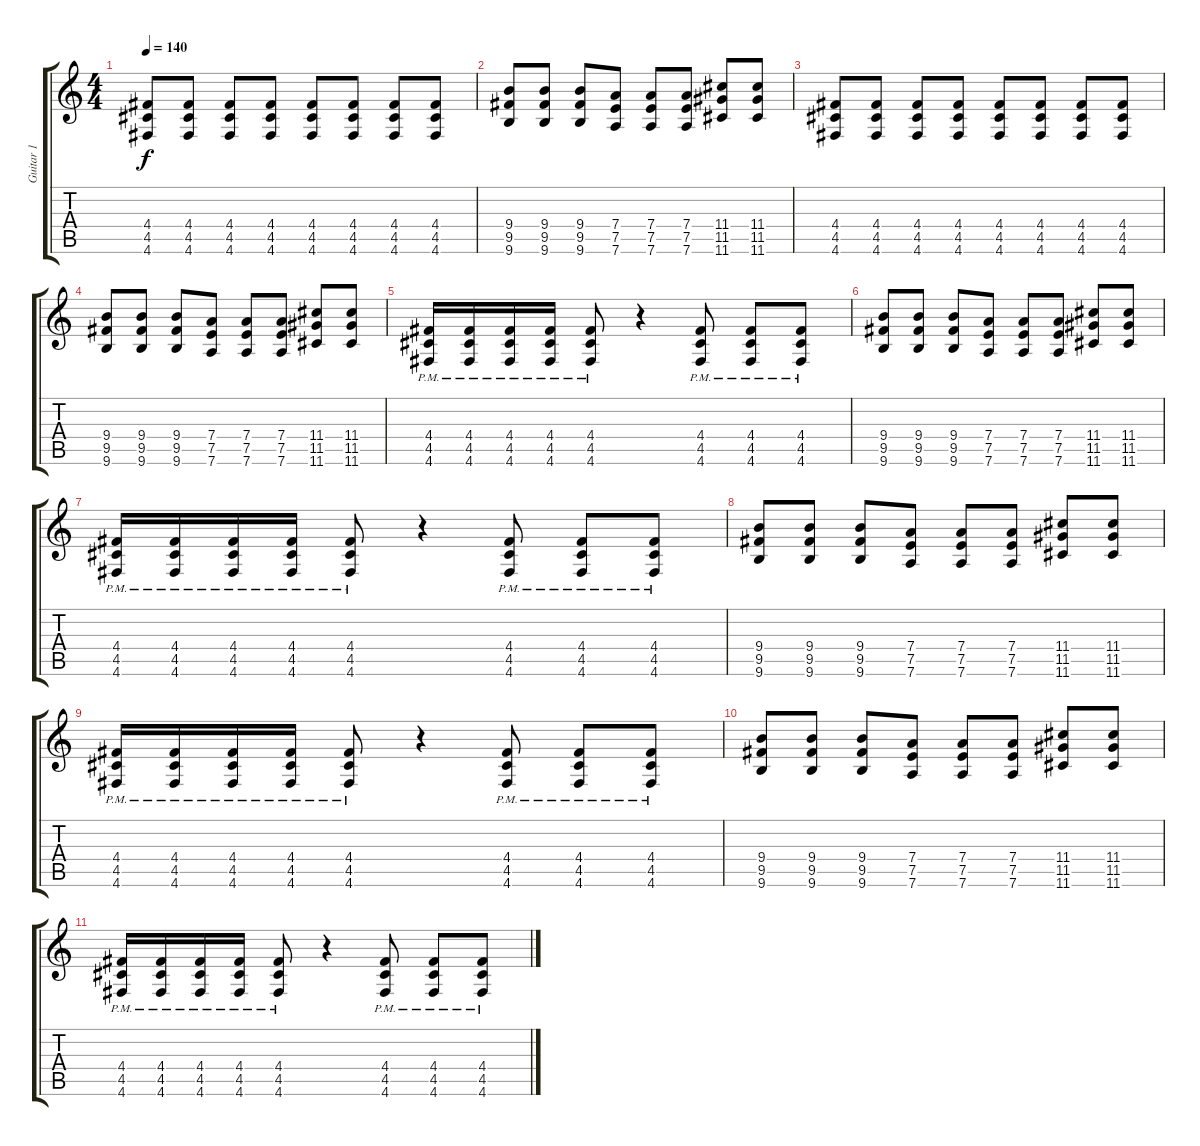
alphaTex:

\track ("Guitar 1" "Guitar 1") {instrument distortionguitar}
\staff {score tabs}
\tuning (E4 B3 G3 D3 A2 D2) {hide}
\ts (4 4)
\tempo 140
\clef g2
\ks c
(4.4 4.5 4.6).8{dy f} (4.4 4.5 4.6).8 (4.4 4.5 4.6).8 (4.4 4.5 4.6).8 (4.4 4.5 4.6).8 (4.4 4.5 4.6).8 (4.4 4.5 4.6).8 (4.4 4.5 4.6).8 |
(9.4 9.5 9.6).8 (9.4 9.5 9.6).8 (9.4 9.5 9.6).8 (7.4 7.5 7.6).8 (7.4 7.5 7.6).8 (7.4 7.5 7.6).8 (11.4 11.5 11.6).8 (11.4 11.5 11.6).8 |
(4.4 4.5 4.6).8 (4.4 4.5 4.6).8 (4.4 4.5 4.6).8 (4.4 4.5 4.6).8 (4.4 4.5 4.6).8 (4.4 4.5 4.6).8 (4.4 4.5 4.6).8 (4.4 4.5 4.6).8 |
(9.4 9.5 9.6).8 (9.4 9.5 9.6).8 (9.4 9.5 9.6).8 (7.4 7.5 7.6).8 (7.4 7.5 7.6).8 (7.4 7.5 7.6).8 (11.4 11.5 11.6).8 (11.4 11.5 11.6).8 |
(4.4{pm} 4.5{pm} 4.6{pm}).16 (4.4{pm} 4.5{pm} 4.6{pm}).16 (4.4{pm} 4.5{pm} 4.6{pm}).16 (4.4{pm} 4.5{pm} 4.6{pm}).16 (4.4{pm} 4.5 4.6).8 r.4 (4.4{pm} 4.5 4.6).8 (4.4{pm} 4.5 4.6).8 (4.4{pm} 4.5 4.6).8 |
(9.4 9.5 9.6).8 (9.4 9.5 9.6).8 (9.4 9.5 9.6).8 (7.4 7.5 7.6).8 (7.4 7.5 7.6).8 (7.4 7.5 7.6).8 (11.4 11.5 11.6).8 (11.4 11.5 11.6).8 |
(4.4{pm} 4.5{pm} 4.6{pm}).16 (4.4{pm} 4.5{pm} 4.6{pm}).16 (4.4{pm} 4.5{pm} 4.6{pm}).16 (4.4{pm} 4.5{pm} 4.6{pm}).16 (4.4{pm} 4.5 4.6).8 r.4 (4.4{pm} 4.5 4.6).8 (4.4{pm} 4.5 4.6).8 (4.4{pm} 4.5 4.6).8 |
(9.4 9.5 9.6).8 (9.4 9.5 9.6).8 (9.4 9.5 9.6).8 (7.4 7.5 7.6).8 (7.4 7.5 7.6).8 (7.4 7.5 7.6).8 (11.4 11.5 11.6).8 (11.4 11.5 11.6).8 |
(4.4{pm} 4.5{pm} 4.6{pm}).16 (4.4{pm} 4.5{pm} 4.6{pm}).16 (4.4{pm} 4.5{pm} 4.6{pm}).16 (4.4{pm} 4.5{pm} 4.6{pm}).16 (4.4{pm} 4.5 4.6).8 r.4 (4.4{pm} 4.5 4.6).8 (4.4{pm} 4.5 4.6).8 (4.4{pm} 4.5 4.6).8 |
(9.4 9.5 9.6).8 (9.4 9.5 9.6).8 (9.4 9.5 9.6).8 (7.4 7.5 7.6).8 (7.4 7.5 7.6).8 (7.4 7.5 7.6).8 (11.4 11.5 11.6).8 (11.4 11.5 11.6).8 |
(4.4{pm} 4.5{pm} 4.6{pm}).16 (4.4{pm} 4.5{pm} 4.6{pm}).16 (4.4{pm} 4.5{pm} 4.6{pm}).16 (4.4{pm} 4.5{pm} 4.6{pm}).16 (4.4{pm} 4.5 4.6).8 r.4 (4.4{pm} 4.5 4.6).8 (4.4{pm} 4.5 4.6).8 (4.4{pm} 4.5 4.6).8
